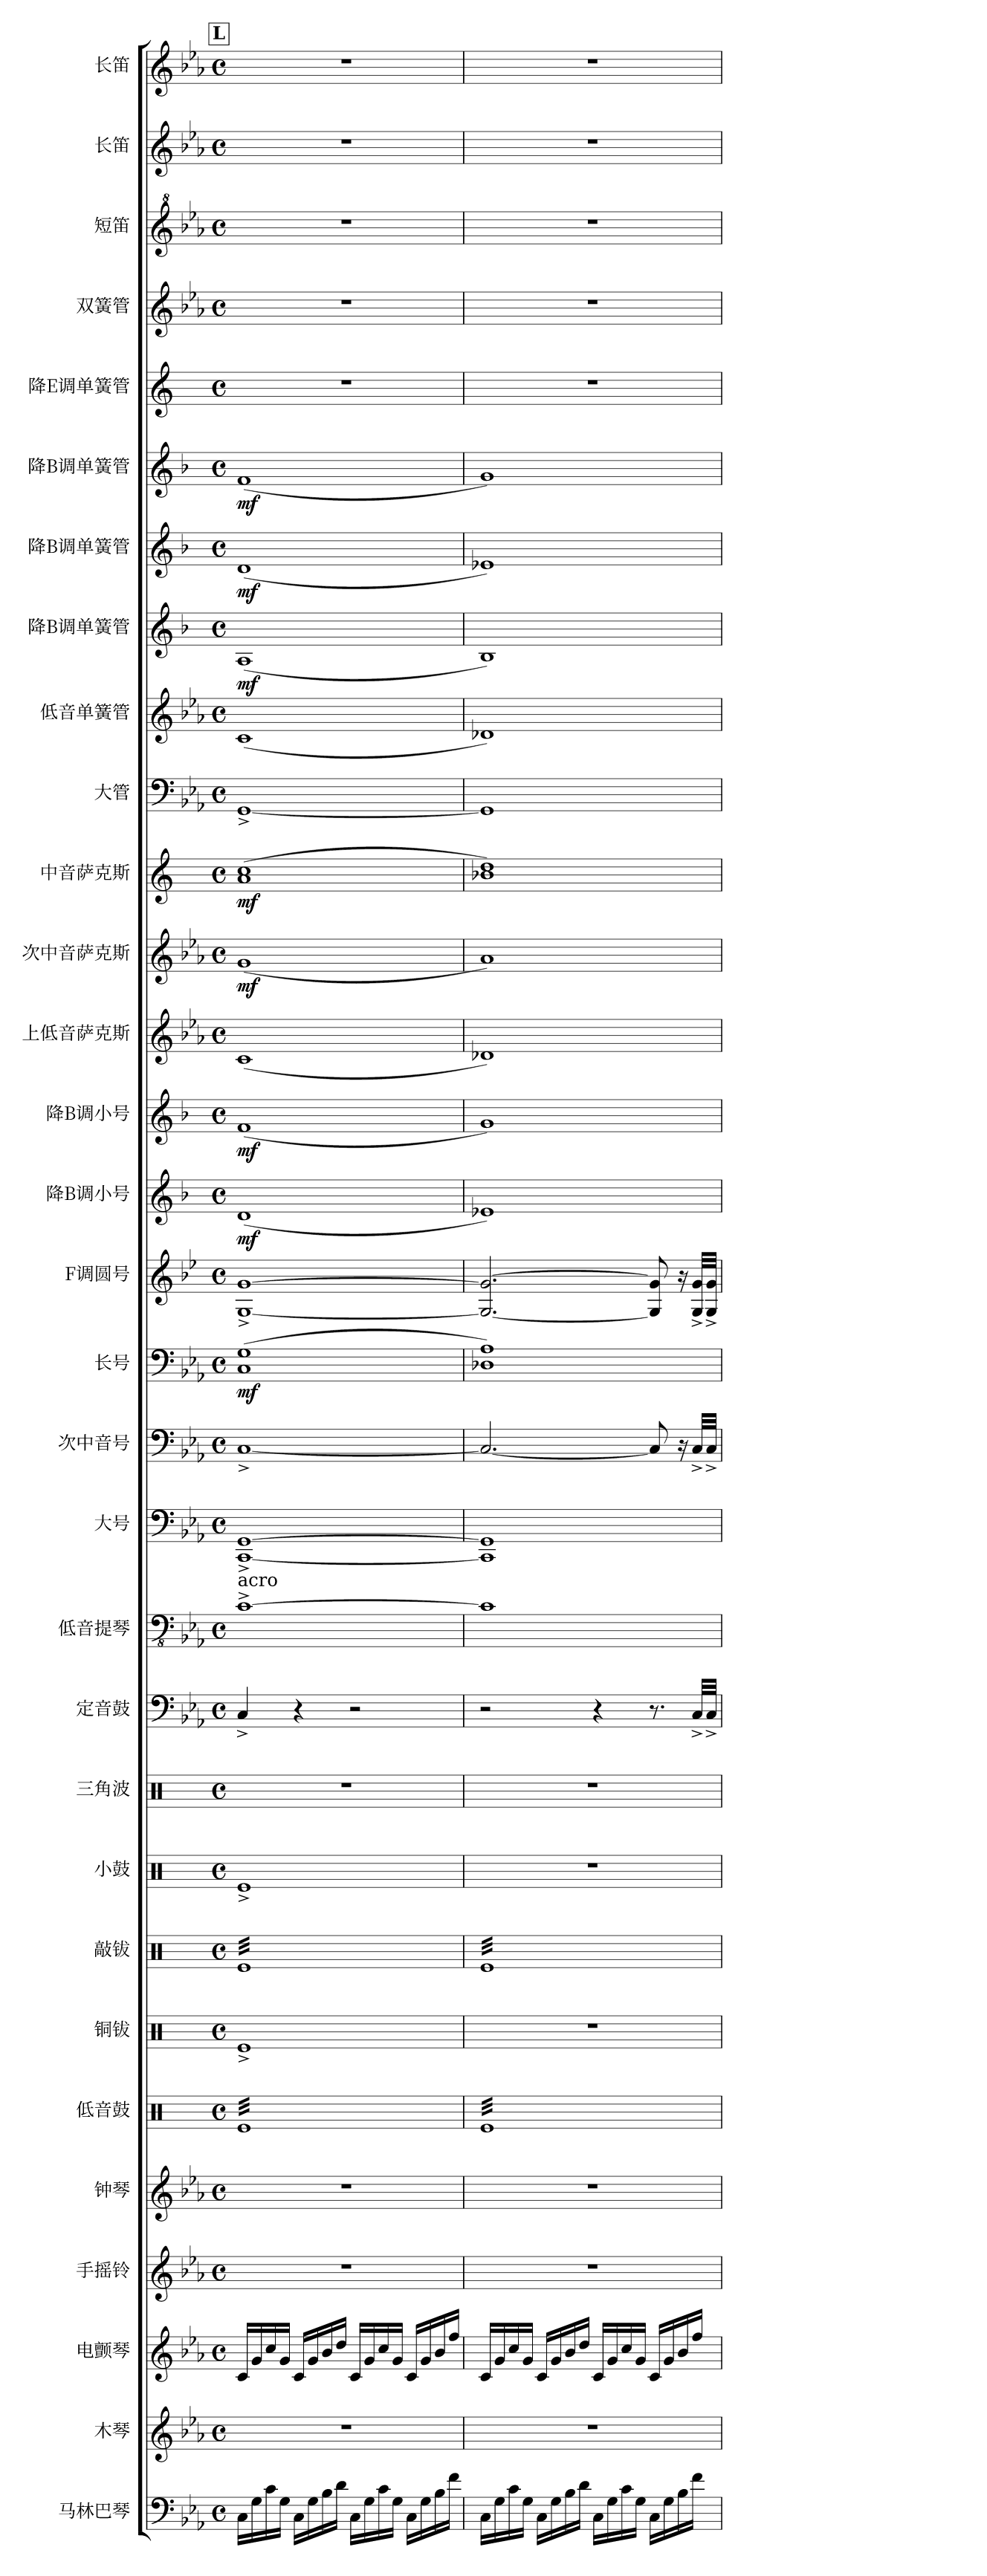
**kern	**kern	**kern	**kern	**kern	**kern	**kern	**kern	**kern	**kern	**kern	**kern	**kern	**kern	**kern	**dynam	**kern	**kern	**dynam	**kern	**dynam	**kern	**kern	**dynam	**kern	**dynam	**kern	**kern	**kern	**dynam	**kern	**dynam	**kern	**dynam	**kern	**kern	**kern	**kern	**kern
*part31	*part30	*part29	*part28	*part27	*part26	*part25	*part24	*part23	*part22	*part21	*part20	*part19	*part18	*part17	*part17	*part16	*part15	*part15	*part14	*part14	*part13	*part12	*part12	*part11	*part11	*part10	*part9	*part8	*part8	*part7	*part7	*part6	*part6	*part5	*part4	*part3	*part2	*part1
*staff31	*staff30	*staff29	*staff28	*staff27	*staff26	*staff25	*staff24	*staff23	*staff22	*staff21	*staff20	*staff19	*staff18	*staff17	*staff17	*staff16	*staff15	*staff15	*staff14	*staff14	*staff13	*staff12	*staff12	*staff11	*staff11	*staff10	*staff9	*staff8	*staff8	*staff7	*staff7	*staff6	*staff6	*staff5	*staff4	*staff3	*staff2	*staff1
*I"马林巴琴	*I"木琴	*I"电颤琴	*I"手摇铃	*I"钟琴	*I"低音鼓	*I"铜钹	*I"敲钹	*I"小鼓	*I"三角波	*I"定音鼓	*I"低音提琴	*I"大号	*I"次中音号	*I"长号	*	*I"F调圆号	*I"降B调小号	*	*I"降B调小号	*	*I"上低音萨克斯	*I"次中音萨克斯	*	*I"中音萨克斯	*	*I"大管	*I"低音单簧管	*I"降B调单簧管	*	*I"降B调单簧管	*	*I"降B调单簧管	*	*I"降E调单簧管	*I"双簧管	*I"短笛	*I"长笛	*I"长笛
*clefF4	*clefG2	*clefG2	*clefG2	*clefG2	*clefX	*clefX	*clefX	*clefX	*clefX	*clefF4	*clefFv4	*clefF4	*clefF4	*clefF4	*	*clefG2	*clefG2	*	*clefG2	*	*clefG2	*clefG2	*	*clefG2	*	*clefF4	*clefG2	*clefG2	*	*clefG2	*	*clefG2	*	*clefG2	*clefG2	*clefG^2	*clefG2	*clefG2
*	*ITrd-7c-12	*	*	*ITrd-14c-24	*	*	*	*	*	*	*ITrd7c12	*	*	*	*	*ITrd4c7	*ITrd1c2	*	*ITrd1c2	*	*ITrd12c21	*ITrd8c14	*	*ITrd5c9	*	*	*ITrd8c14	*ITrd1c2	*	*ITrd1c2	*	*ITrd1c2	*	*ITrd-2c-3	*	*ITrd-7c-12	*	*
*k[b-e-a-]	*k[b-e-a-]	*k[b-e-a-]	*k[b-e-a-]	*k[b-e-a-]	*k[]	*k[]	*k[]	*k[]	*k[]	*k[b-e-a-]	*k[b-e-a-]	*k[b-e-a-]	*k[b-e-a-]	*k[b-e-a-]	*	*k[b-e-a-]	*k[b-e-a-]	*	*k[b-e-a-]	*	*k[b-e-a-]	*k[b-e-a-]	*	*k[b-e-a-]	*	*k[b-e-a-]	*k[b-e-a-]	*k[b-e-a-]	*	*k[b-e-a-]	*	*k[b-e-a-]	*	*k[b-e-a-]	*k[b-e-a-]	*k[b-e-a-]	*k[b-e-a-]	*k[b-e-a-]
*M4/4	*M4/4	*M4/4	*M4/4	*M4/4	*M4/4	*M4/4	*M4/4	*M4/4	*M4/4	*M4/4	*M4/4	*M4/4	*M4/4	*M4/4	*	*M4/4	*M4/4	*	*M4/4	*	*M4/4	*M4/4	*	*M4/4	*	*M4/4	*M4/4	*M4/4	*	*M4/4	*	*M4/4	*	*M4/4	*M4/4	*M4/4	*M4/4	*M4/4
*met(c)	*met(c)	*met(c)	*met(c)	*met(c)	*met(c)	*met(c)	*met(c)	*met(c)	*met(c)	*met(c)	*met(c)	*met(c)	*met(c)	*met(c)	*	*met(c)	*met(c)	*	*met(c)	*	*met(c)	*met(c)	*	*met(c)	*	*met(c)	*met(c)	*met(c)	*	*met(c)	*	*met(c)	*	*met(c)	*met(c)	*met(c)	*met(c)	*met(c)
!!LO:REH:place=s1:a:B:fs=14:t=L
=165	=165	=165	=165	=165	=165	=165	=165	=165	=165	=165	=165	=165	=165	=165	=165	=165	=165	=165	=165	=165	=165	=165	=165	=165	=165	=165	=165	=165	=165	=165	=165	=165	=165	=165	=165	=165	=165	=165
!	!	!	!	!	!	!	!	!	!	!	!LO:TX:a:t=acro	!	!	!	!	!	!	!	!	!	!	!	!	!	!	!	!	!	!	!	!	!	!	!	!	!	!	!
!	!	!	!	!	!	!	!	!	!	!	!	!	!	!	!LO:DY:b	!	!	!LO:DY:b	!	!LO:DY:b	!	!	!LO:DY:b	!	!LO:DY:b	!	!	!	!LO:DY:b	!	!LO:DY:b	!	!LO:DY:b	!	!	!	!	!
*	*	*	*	*	*tremolo	*	*	*	*	*	*	*	*	*	*	*	*	*	*	*	*	*	*	*	*	*	*	*	*	*	*	*	*	*	*	*	*	*
*	*	*	*	*	*	*	*tremolo	*	*	*	*	*	*	*	*	*	*	*	*	*	*	*	*	*	*	*	*	*	*	*	*	*	*	*	*	*	*	*
16C\LL	1r	16c/LL	1r	1r	32ReLLL	1Re^	32ReLLL	1Re^	1r	4C^/	[1CC^	[1CC^ [1GG^	[1C^	(1C 1G	mf	[1C^ [1c^	(1c	mf	(1e-	mf	(1C	(1G	mf	(1c 1e-	mf	[1GG^	(1C	(1G	mf	(1c	mf	(1e-	mf	1r	1r	1r	1r	1r
.	.	.	.	.	32Re	.	32Re	.	.	.	.	.	.	.	.	.	.	.	.	.	.	.	.	.	.	.	.	.	.	.	.	.	.	.	.	.	.	.
16G\	.	16g/	.	.	32Re	.	32Re	.	.	.	.	.	.	.	.	.	.	.	.	.	.	.	.	.	.	.	.	.	.	.	.	.	.	.	.	.	.	.
.	.	.	.	.	32Re	.	32Re	.	.	.	.	.	.	.	.	.	.	.	.	.	.	.	.	.	.	.	.	.	.	.	.	.	.	.	.	.	.	.
16c\	.	16cc/	.	.	32Re	.	32Re	.	.	.	.	.	.	.	.	.	.	.	.	.	.	.	.	.	.	.	.	.	.	.	.	.	.	.	.	.	.	.
.	.	.	.	.	32Re	.	32Re	.	.	.	.	.	.	.	.	.	.	.	.	.	.	.	.	.	.	.	.	.	.	.	.	.	.	.	.	.	.	.
16G\JJ	.	16g/JJ	.	.	32Re	.	32Re	.	.	.	.	.	.	.	.	.	.	.	.	.	.	.	.	.	.	.	.	.	.	.	.	.	.	.	.	.	.	.
.	.	.	.	.	32Re	.	32Re	.	.	.	.	.	.	.	.	.	.	.	.	.	.	.	.	.	.	.	.	.	.	.	.	.	.	.	.	.	.	.
16C\LL	.	16c/LL	.	.	32Re	.	32Re	.	.	4r	.	.	.	.	.	.	.	.	.	.	.	.	.	.	.	.	.	.	.	.	.	.	.	.	.	.	.	.
.	.	.	.	.	32Re	.	32Re	.	.	.	.	.	.	.	.	.	.	.	.	.	.	.	.	.	.	.	.	.	.	.	.	.	.	.	.	.	.	.
16G\	.	16g/	.	.	32Re	.	32Re	.	.	.	.	.	.	.	.	.	.	.	.	.	.	.	.	.	.	.	.	.	.	.	.	.	.	.	.	.	.	.
.	.	.	.	.	32Re	.	32Re	.	.	.	.	.	.	.	.	.	.	.	.	.	.	.	.	.	.	.	.	.	.	.	.	.	.	.	.	.	.	.
16B-\	.	16b-/	.	.	32Re	.	32Re	.	.	.	.	.	.	.	.	.	.	.	.	.	.	.	.	.	.	.	.	.	.	.	.	.	.	.	.	.	.	.
.	.	.	.	.	32Re	.	32Re	.	.	.	.	.	.	.	.	.	.	.	.	.	.	.	.	.	.	.	.	.	.	.	.	.	.	.	.	.	.	.
16d\JJ	.	16dd/JJ	.	.	32Re	.	32Re	.	.	.	.	.	.	.	.	.	.	.	.	.	.	.	.	.	.	.	.	.	.	.	.	.	.	.	.	.	.	.
.	.	.	.	.	32Re	.	32Re	.	.	.	.	.	.	.	.	.	.	.	.	.	.	.	.	.	.	.	.	.	.	.	.	.	.	.	.	.	.	.
16C\LL	.	16c/LL	.	.	32Re	.	32Re	.	.	2r	.	.	.	.	.	.	.	.	.	.	.	.	.	.	.	.	.	.	.	.	.	.	.	.	.	.	.	.
.	.	.	.	.	32Re	.	32Re	.	.	.	.	.	.	.	.	.	.	.	.	.	.	.	.	.	.	.	.	.	.	.	.	.	.	.	.	.	.	.
16G\	.	16g/	.	.	32Re	.	32Re	.	.	.	.	.	.	.	.	.	.	.	.	.	.	.	.	.	.	.	.	.	.	.	.	.	.	.	.	.	.	.
.	.	.	.	.	32Re	.	32Re	.	.	.	.	.	.	.	.	.	.	.	.	.	.	.	.	.	.	.	.	.	.	.	.	.	.	.	.	.	.	.
16c\	.	16cc/	.	.	32Re	.	32Re	.	.	.	.	.	.	.	.	.	.	.	.	.	.	.	.	.	.	.	.	.	.	.	.	.	.	.	.	.	.	.
.	.	.	.	.	32Re	.	32Re	.	.	.	.	.	.	.	.	.	.	.	.	.	.	.	.	.	.	.	.	.	.	.	.	.	.	.	.	.	.	.
16G\JJ	.	16g/JJ	.	.	32Re	.	32Re	.	.	.	.	.	.	.	.	.	.	.	.	.	.	.	.	.	.	.	.	.	.	.	.	.	.	.	.	.	.	.
.	.	.	.	.	32Re	.	32Re	.	.	.	.	.	.	.	.	.	.	.	.	.	.	.	.	.	.	.	.	.	.	.	.	.	.	.	.	.	.	.
16C\LL	.	16c/LL	.	.	32Re	.	32Re	.	.	.	.	.	.	.	.	.	.	.	.	.	.	.	.	.	.	.	.	.	.	.	.	.	.	.	.	.	.	.
.	.	.	.	.	32Re	.	32Re	.	.	.	.	.	.	.	.	.	.	.	.	.	.	.	.	.	.	.	.	.	.	.	.	.	.	.	.	.	.	.
16G\	.	16g/	.	.	32Re	.	32Re	.	.	.	.	.	.	.	.	.	.	.	.	.	.	.	.	.	.	.	.	.	.	.	.	.	.	.	.	.	.	.
.	.	.	.	.	32Re	.	32Re	.	.	.	.	.	.	.	.	.	.	.	.	.	.	.	.	.	.	.	.	.	.	.	.	.	.	.	.	.	.	.
16B-\	.	16b-/	.	.	32Re	.	32Re	.	.	.	.	.	.	.	.	.	.	.	.	.	.	.	.	.	.	.	.	.	.	.	.	.	.	.	.	.	.	.
.	.	.	.	.	32Re	.	32Re	.	.	.	.	.	.	.	.	.	.	.	.	.	.	.	.	.	.	.	.	.	.	.	.	.	.	.	.	.	.	.
16f\JJ	.	16ff/JJ	.	.	32Re	.	32Re	.	.	.	.	.	.	.	.	.	.	.	.	.	.	.	.	.	.	.	.	.	.	.	.	.	.	.	.	.	.	.
.	.	.	.	.	32ReJJJ	.	32ReJJJ	.	.	.	.	.	.	.	.	.	.	.	.	.	.	.	.	.	.	.	.	.	.	.	.	.	.	.	.	.	.	.
=166	=166	=166	=166	=166	=166	=166	=166	=166	=166	=166	=166	=166	=166	=166	=166	=166	=166	=166	=166	=166	=166	=166	=166	=166	=166	=166	=166	=166	=166	=166	=166	=166	=166	=166	=166	=166	=166	=166
16C\LL	1r	16c/LL	1r	1r	32ReLLL	1r	32ReLLL	1r	1r	2r	1CC]	1CC] 1GG]	2.C/_	1D-X 1A-)	.	2.C/_ 2.c/_	1d-X)	.	1f)	.	1D-X)	1A-)	.	1d-X 1f)	.	1GG]	1D-X)	1A-)	.	1d-X)	.	1f)	.	1r	1r	1r	1r	1r
.	.	.	.	.	32Re	.	32Re	.	.	.	.	.	.	.	.	.	.	.	.	.	.	.	.	.	.	.	.	.	.	.	.	.	.	.	.	.	.	.
16G\	.	16g/	.	.	32Re	.	32Re	.	.	.	.	.	.	.	.	.	.	.	.	.	.	.	.	.	.	.	.	.	.	.	.	.	.	.	.	.	.	.
.	.	.	.	.	32Re	.	32Re	.	.	.	.	.	.	.	.	.	.	.	.	.	.	.	.	.	.	.	.	.	.	.	.	.	.	.	.	.	.	.
16c\	.	16cc/	.	.	32Re	.	32Re	.	.	.	.	.	.	.	.	.	.	.	.	.	.	.	.	.	.	.	.	.	.	.	.	.	.	.	.	.	.	.
.	.	.	.	.	32Re	.	32Re	.	.	.	.	.	.	.	.	.	.	.	.	.	.	.	.	.	.	.	.	.	.	.	.	.	.	.	.	.	.	.
16G\JJ	.	16g/JJ	.	.	32Re	.	32Re	.	.	.	.	.	.	.	.	.	.	.	.	.	.	.	.	.	.	.	.	.	.	.	.	.	.	.	.	.	.	.
.	.	.	.	.	32Re	.	32Re	.	.	.	.	.	.	.	.	.	.	.	.	.	.	.	.	.	.	.	.	.	.	.	.	.	.	.	.	.	.	.
16C\LL	.	16c/LL	.	.	32Re	.	32Re	.	.	.	.	.	.	.	.	.	.	.	.	.	.	.	.	.	.	.	.	.	.	.	.	.	.	.	.	.	.	.
.	.	.	.	.	32Re	.	32Re	.	.	.	.	.	.	.	.	.	.	.	.	.	.	.	.	.	.	.	.	.	.	.	.	.	.	.	.	.	.	.
16G\	.	16g/	.	.	32Re	.	32Re	.	.	.	.	.	.	.	.	.	.	.	.	.	.	.	.	.	.	.	.	.	.	.	.	.	.	.	.	.	.	.
.	.	.	.	.	32Re	.	32Re	.	.	.	.	.	.	.	.	.	.	.	.	.	.	.	.	.	.	.	.	.	.	.	.	.	.	.	.	.	.	.
16B-\	.	16b-/	.	.	32Re	.	32Re	.	.	.	.	.	.	.	.	.	.	.	.	.	.	.	.	.	.	.	.	.	.	.	.	.	.	.	.	.	.	.
.	.	.	.	.	32Re	.	32Re	.	.	.	.	.	.	.	.	.	.	.	.	.	.	.	.	.	.	.	.	.	.	.	.	.	.	.	.	.	.	.
16d\JJ	.	16dd/JJ	.	.	32Re	.	32Re	.	.	.	.	.	.	.	.	.	.	.	.	.	.	.	.	.	.	.	.	.	.	.	.	.	.	.	.	.	.	.
.	.	.	.	.	32Re	.	32Re	.	.	.	.	.	.	.	.	.	.	.	.	.	.	.	.	.	.	.	.	.	.	.	.	.	.	.	.	.	.	.
16C\LL	.	16c/LL	.	.	32Re	.	32Re	.	.	4r	.	.	.	.	.	.	.	.	.	.	.	.	.	.	.	.	.	.	.	.	.	.	.	.	.	.	.	.
.	.	.	.	.	32Re	.	32Re	.	.	.	.	.	.	.	.	.	.	.	.	.	.	.	.	.	.	.	.	.	.	.	.	.	.	.	.	.	.	.
16G\	.	16g/	.	.	32Re	.	32Re	.	.	.	.	.	.	.	.	.	.	.	.	.	.	.	.	.	.	.	.	.	.	.	.	.	.	.	.	.	.	.
.	.	.	.	.	32Re	.	32Re	.	.	.	.	.	.	.	.	.	.	.	.	.	.	.	.	.	.	.	.	.	.	.	.	.	.	.	.	.	.	.
16c\	.	16cc/	.	.	32Re	.	32Re	.	.	.	.	.	.	.	.	.	.	.	.	.	.	.	.	.	.	.	.	.	.	.	.	.	.	.	.	.	.	.
.	.	.	.	.	32Re	.	32Re	.	.	.	.	.	.	.	.	.	.	.	.	.	.	.	.	.	.	.	.	.	.	.	.	.	.	.	.	.	.	.
16G\JJ	.	16g/JJ	.	.	32Re	.	32Re	.	.	.	.	.	.	.	.	.	.	.	.	.	.	.	.	.	.	.	.	.	.	.	.	.	.	.	.	.	.	.
.	.	.	.	.	32Re	.	32Re	.	.	.	.	.	.	.	.	.	.	.	.	.	.	.	.	.	.	.	.	.	.	.	.	.	.	.	.	.	.	.
16C\LL	.	16c/LL	.	.	32Re	.	32Re	.	.	8.r	.	.	8C/]	.	.	8C/] 8c/]	.	.	.	.	.	.	.	.	.	.	.	.	.	.	.	.	.	.	.	.	.	.
.	.	.	.	.	32Re	.	32Re	.	.	.	.	.	.	.	.	.	.	.	.	.	.	.	.	.	.	.	.	.	.	.	.	.	.	.	.	.	.	.
16G\	.	16g/	.	.	32Re	.	32Re	.	.	.	.	.	.	.	.	.	.	.	.	.	.	.	.	.	.	.	.	.	.	.	.	.	.	.	.	.	.	.
.	.	.	.	.	32Re	.	32Re	.	.	.	.	.	.	.	.	.	.	.	.	.	.	.	.	.	.	.	.	.	.	.	.	.	.	.	.	.	.	.
16B-\	.	16b-/	.	.	32Re	.	32Re	.	.	.	.	.	16r	.	.	16r	.	.	.	.	.	.	.	.	.	.	.	.	.	.	.	.	.	.	.	.	.	.
.	.	.	.	.	32Re	.	32Re	.	.	.	.	.	.	.	.	.	.	.	.	.	.	.	.	.	.	.	.	.	.	.	.	.	.	.	.	.	.	.
16f\JJ	.	16ff/JJ	.	.	32Re	.	32Re	.	.	32C^/LLL	.	.	32C^/LLL	.	.	32C/^ 32c/^LLL	.	.	.	.	.	.	.	.	.	.	.	.	.	.	.	.	.	.	.	.	.	.
.	.	.	.	.	32ReJJJ	.	32ReJJJ	.	.	32C^/JJJ	.	.	32C^/JJJ	.	.	32C/^ 32c/^JJJ	.	.	.	.	.	.	.	.	.	.	.	.	.	.	.	.	.	.	.	.	.	.
*	*	*	*	*	*	*	*Xtremolo	*	*	*	*	*	*	*	*	*	*	*	*	*	*	*	*	*	*	*	*	*	*	*	*	*	*	*	*	*	*	*
*	*	*	*	*	*Xtremolo	*	*	*	*	*	*	*	*	*	*	*	*	*	*	*	*	*	*	*	*	*	*	*	*	*	*	*	*	*	*	*	*	*
=	=	=	=	=	=	=	=	=	=	=	=	=	=	=	=	=	=	=	=	=	=	=	=	=	=	=	=	=	=	=	=	=	=	=	=	=	=	=
*-	*-	*-	*-	*-	*-	*-	*-	*-	*-	*-	*-	*-	*-	*-	*-	*-	*-	*-	*-	*-	*-	*-	*-	*-	*-	*-	*-	*-	*-	*-	*-	*-	*-	*-	*-	*-	*-	*-
